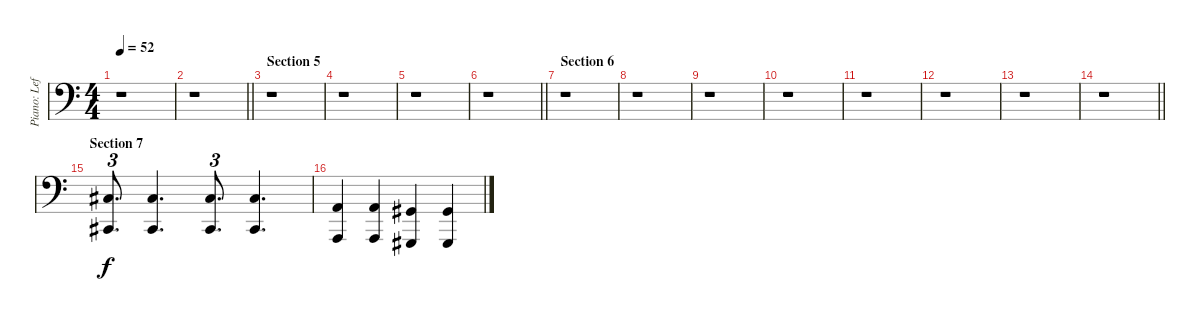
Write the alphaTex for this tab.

\track ("Piano: Left Hand" "Piano: Lef") {instrument acousticgrandpiano}
\staff {score}
\tuning (G2 D2 A1 E1 B0) {hide}
\ts (4 4)
\tempo 52
\clef f4
\ks c
r.1{dy f} |
\barLineRight lightlight
r.1 |
\section ("" "Section 5")
r.1 |
r.1 |
r.1 |
\barLineRight lightlight
r.1 |
\section ("" "Section 6")
r.1 |
r.1 |
r.1 |
r.1 |
r.1 |
r.1 |
r.1 |
\barLineRight lightlight
r.1 |
\section ("" "Section 7")
(16.3 14.5).8{d tu (3 2)} (16.3 14.5).4{d} (16.3 14.5).8{d tu (3 2)} (16.3 14.5).4{d} |
(12.3 10.5).4 (12.3 10.5).4 (11.3 9.5).4 (11.3 9.5).4
